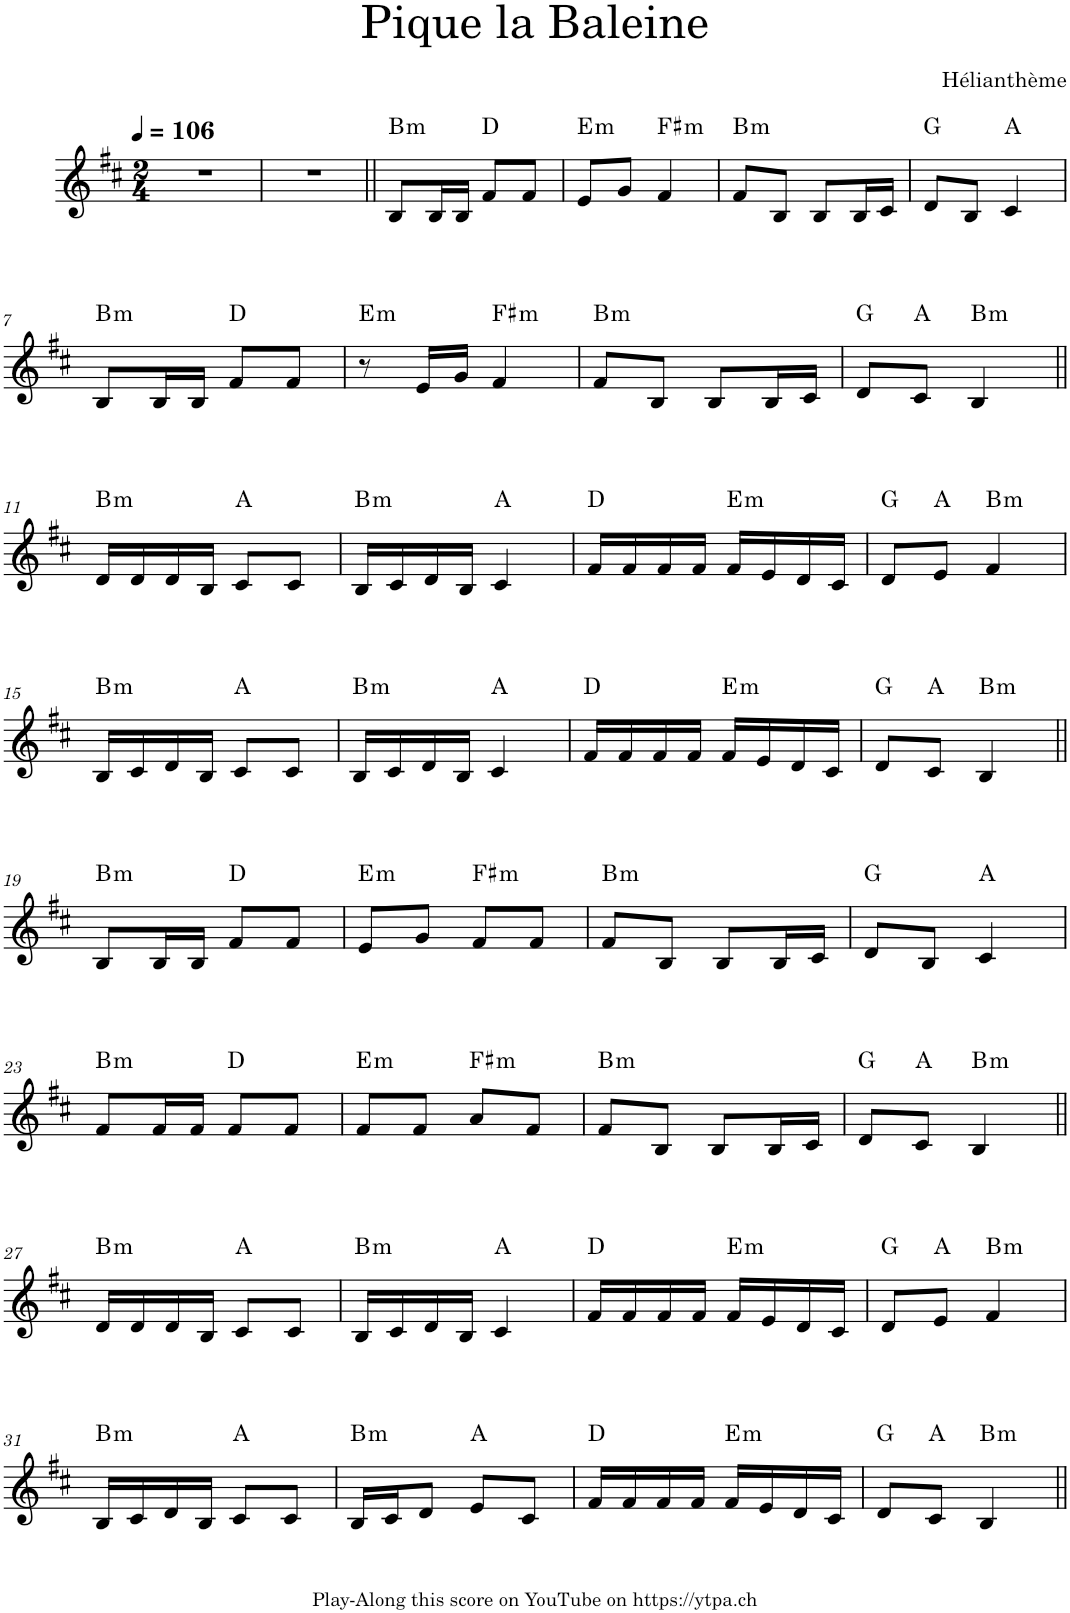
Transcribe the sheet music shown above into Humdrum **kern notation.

**kern	**harte
*part1	*part1
*staff1	*
*I"Piano	*
*I'Pno.	*
*clefG2	*
*k[f#c#]	*
*M2/4	*
*MM106	*
=1	=1
2r	.
=2	=2
2r	.
=3||	=3||
!	!LO:H:kt=m
8B/L	B:min
16B/L	.
16B/JJ	.
8f#/L	D:maj
8f#/J	.
=4	=4
!	!LO:H:kt=m
8e/L	E:min
8g/J	.
!	!LO:H:kt=m
4f#/	F#:min
=5	=5
!	!LO:H:kt=m
8f#/L	B:min
8B/J	.
8B/L	.
16B/L	.
16c#/JJ	.
=6	=6
8d/L	G:maj
8B/J	.
4c#/	A:maj
!!LO:LB:g=z
=7	=7
!	!LO:H:kt=m
8B/L	B:min
16B/L	.
16B/JJ	.
8f#/L	D:maj
8f#/J	.
=8	=8
!	!LO:H:kt=m
8r	E:min
16e/LL	.
16g/JJ	.
!	!LO:H:kt=m
4f#/	F#:min
=9	=9
!	!LO:H:kt=m
8f#/L	B:min
8B/J	.
8B/L	.
16B/L	.
16c#/JJ	.
=10	=10
8d/L	G:maj
8c#/J	A:maj
!	!LO:H:kt=m
4B/	B:min
!!LO:LB:g=z
=11||	=11||
!	!LO:H:kt=m
16d/LL	B:min
16d/	.
16d/	.
16B/JJ	.
8c#/L	A:maj
8c#/J	.
=12	=12
!	!LO:H:kt=m
16B/LL	B:min
16c#/	.
16d/	.
16B/JJ	.
4c#/	A:maj
=13	=13
16f#/LL	D:maj
16f#/	.
16f#/	.
16f#/JJ	.
!	!LO:H:kt=m
16f#/LL	E:min
16e/	.
16d/	.
16c#/JJ	.
=14	=14
8d/L	G:maj
8e/J	A:maj
!	!LO:H:kt=m
4f#/	B:min
!!LO:LB:g=z
=15	=15
!	!LO:H:kt=m
16B/LL	B:min
16c#/	.
16d/	.
16B/JJ	.
8c#/L	A:maj
8c#/J	.
=16	=16
!	!LO:H:kt=m
16B/LL	B:min
16c#/	.
16d/	.
16B/JJ	.
4c#/	A:maj
=17	=17
16f#/LL	D:maj
16f#/	.
16f#/	.
16f#/JJ	.
!	!LO:H:kt=m
16f#/LL	E:min
16e/	.
16d/	.
16c#/JJ	.
=18	=18
8d/L	G:maj
8c#/J	A:maj
!	!LO:H:kt=m
4B/	B:min
!!LO:LB:g=z
=19||	=19||
!	!LO:H:kt=m
8B/L	B:min
16B/L	.
16B/JJ	.
8f#/L	D:maj
8f#/J	.
=20	=20
!	!LO:H:kt=m
8e/L	E:min
8g/J	.
!	!LO:H:kt=m
8f#/L	F#:min
8f#/J	.
=21	=21
!	!LO:H:kt=m
8f#/L	B:min
8B/J	.
8B/L	.
16B/L	.
16c#/JJ	.
=22	=22
8d/L	G:maj
8B/J	.
4c#/	A:maj
!!LO:LB:g=z
=23	=23
!	!LO:H:kt=m
8f#/L	B:min
16f#/L	.
16f#/JJ	.
8f#/L	D:maj
8f#/J	.
=24	=24
!	!LO:H:kt=m
8f#/L	E:min
8f#/J	.
!	!LO:H:kt=m
8a/L	F#:min
8f#/J	.
=25	=25
!	!LO:H:kt=m
8f#/L	B:min
8B/J	.
8B/L	.
16B/L	.
16c#/JJ	.
=26	=26
8d/L	G:maj
8c#/J	A:maj
!	!LO:H:kt=m
4B/	B:min
!!LO:LB:g=z
=27||	=27||
!	!LO:H:kt=m
16d/LL	B:min
16d/	.
16d/	.
16B/JJ	.
8c#/L	A:maj
8c#/J	.
=28	=28
!	!LO:H:kt=m
16B/LL	B:min
16c#/	.
16d/	.
16B/JJ	.
4c#/	A:maj
=29	=29
16f#/LL	D:maj
16f#/	.
16f#/	.
16f#/JJ	.
!	!LO:H:kt=m
16f#/LL	E:min
16e/	.
16d/	.
16c#/JJ	.
=30	=30
8d/L	G:maj
8e/J	A:maj
!	!LO:H:kt=m
4f#/	B:min
!!LO:LB:g=z
=31	=31
!	!LO:H:kt=m
16B/LL	B:min
16c#/	.
16d/	.
16B/JJ	.
8c#/L	A:maj
8c#/J	.
=32	=32
!	!LO:H:kt=m
16B/LL	B:min
16c#/J	.
8d/J	.
8e/L	A:maj
8c#/J	.
=33	=33
16f#/LL	D:maj
16f#/	.
16f#/	.
16f#/JJ	.
!	!LO:H:kt=m
16f#/LL	E:min
16e/	.
16d/	.
16c#/JJ	.
=34	=34
8d/L	G:maj
8c#/J	A:maj
!	!LO:H:kt=m
4B/	B:min
=||	=||
*-	*-
